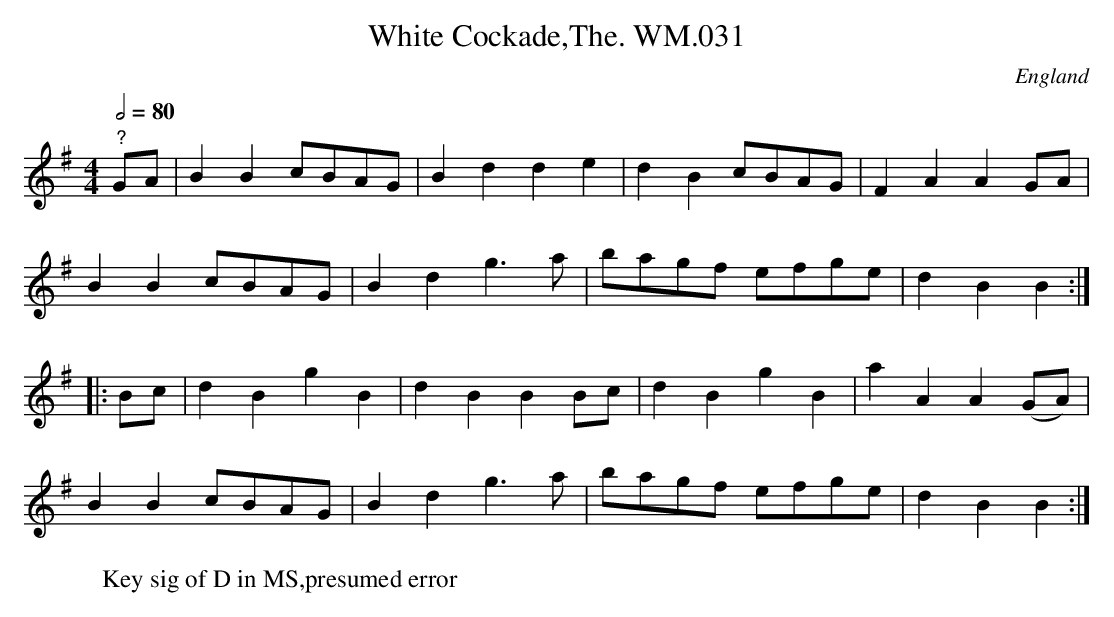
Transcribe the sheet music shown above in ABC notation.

X:1
T:White Cockade,The. WM.031
M:4/4
L:1/4
Q:1/2=80
O:England
K:G major
"?"G/A/|BBc/B/A/G/|Bdde|dBc/B/A/G/|FAAG/A/|!
BBc/B/A/G/|Bdg>a|b/a/g/f/ e/f/g/e/|dBB:|!
|:B/c/|dBgB|dBBB/c/|dBgB|aAA(G/A/)|!
BBc/B/A/G/|Bdg>a|b/a/g/f/ e/f/g/e/|dBB:|
W:Key sig of D in MS,presumed error
